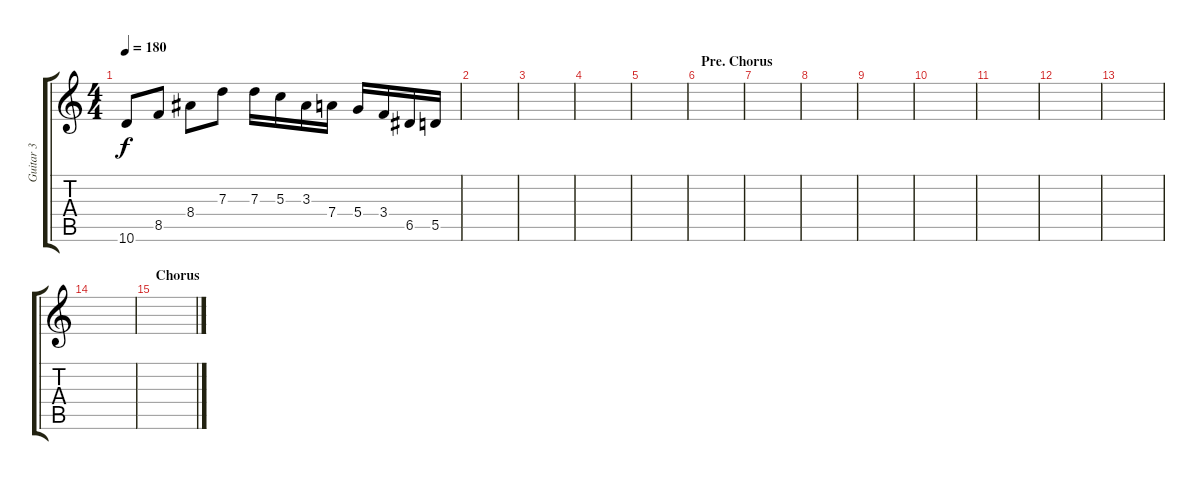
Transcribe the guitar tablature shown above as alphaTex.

\track ("Guitar 3" "Guitar 3") {instrument distortionguitar}
\staff {score tabs}
\tuning (E4 B3 G3 D3 A2 E2) {hide}
\ts (4 4)
\tempo 180
\clef g2
\ks c
10.6.8{dy f} 8.5.8 8.4.8 7.3.8 7.3.16 5.3.16 3.3.16 7.4.16 5.4.16 3.4.16 6.5.16 5.5.16 |
|
|
|
|
\section ("" "Pre. Chorus")
|
|
|
|
|
|
|
|
|
\section ("" "Chorus")
